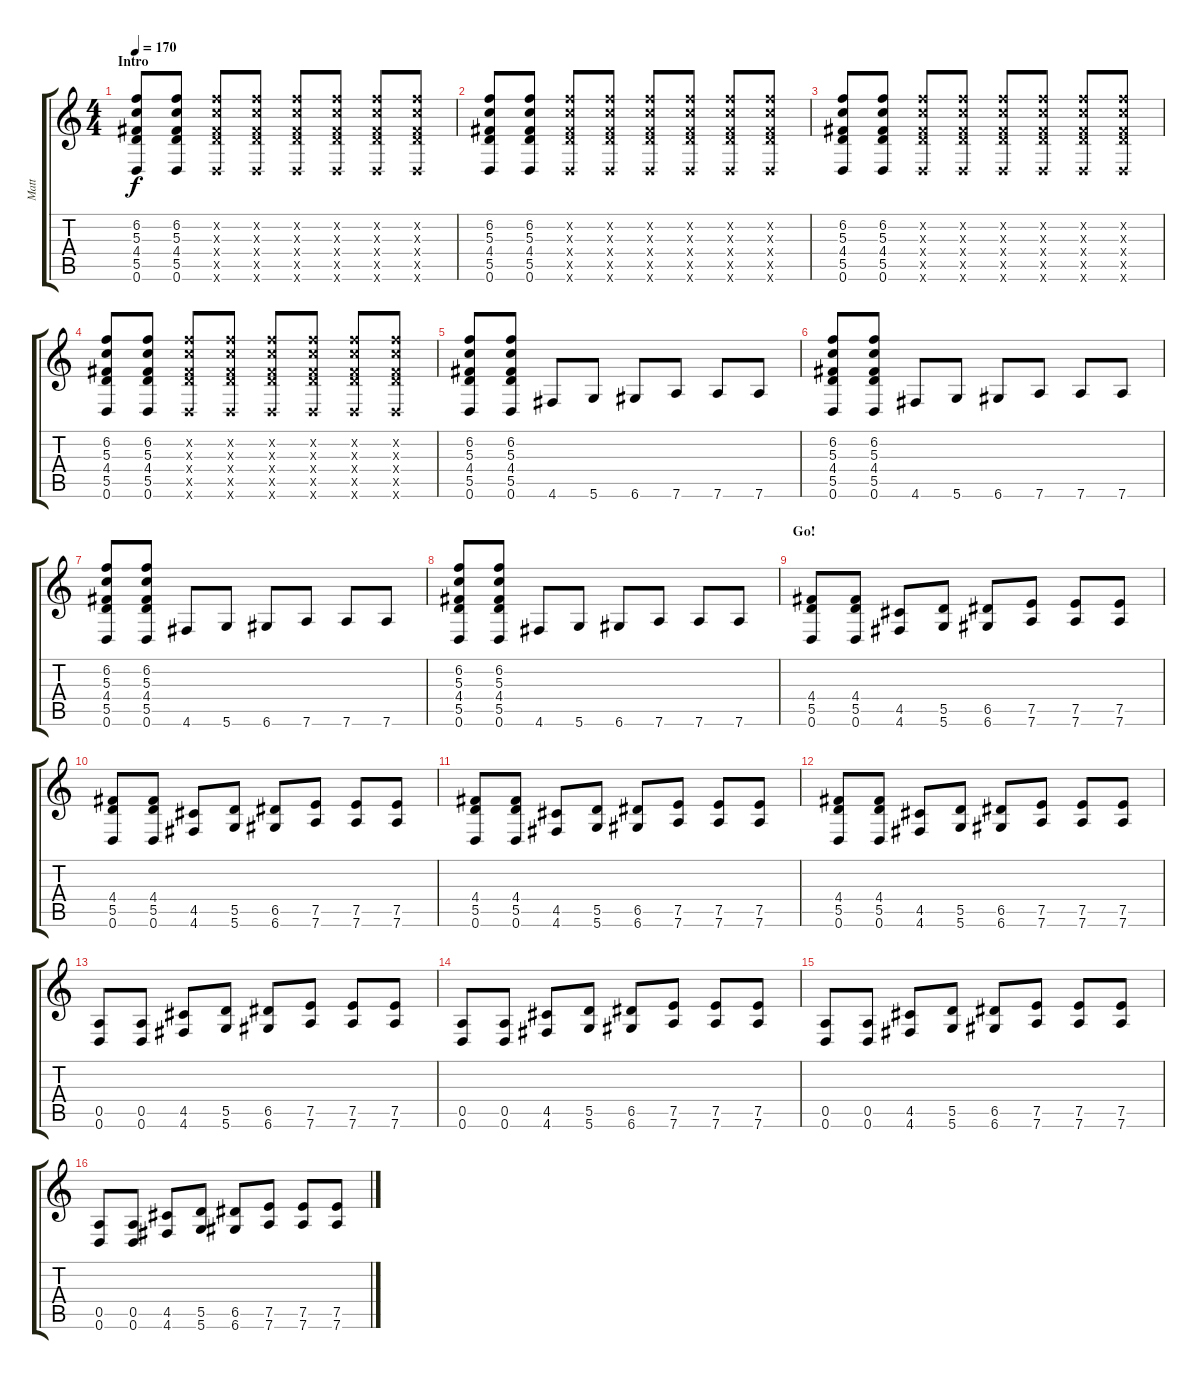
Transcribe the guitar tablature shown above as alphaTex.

\track ("Matt" "Matt") {instrument overdrivenguitar}
\staff {score tabs}
\tuning (E4 B3 G3 D3 A2 D2) {hide}
\ts (4 4)
\section ("" "Intro")
\tempo 170
\clef g2
\ks c
(6.2 5.3 4.4 5.5 0.6).8{dy f instrument overdrivenguitar} (6.2 5.3 4.4 5.5 0.6).8 (6.2{x} 5.3{x} 4.4{x} 5.5{x} 0.6{x}).8 (6.2{x} 5.3{x} 4.4{x} 5.5{x} 0.6{x}).8 (6.2{x} 5.3{x} 4.4{x} 5.5{x} 0.6{x}).8 (6.2{x} 5.3{x} 4.4{x} 5.5{x} 0.6{x}).8 (6.2{x} 5.3{x} 4.4{x} 5.5{x} 0.6{x}).8 (6.2{x} 5.3{x} 4.4{x} 5.5{x} 0.6{x}).8 |
(6.2 5.3 4.4 5.5 0.6).8 (6.2 5.3 4.4 5.5 0.6).8 (6.2{x} 5.3{x} 4.4{x} 5.5{x} 0.6{x}).8 (6.2{x} 5.3{x} 4.4{x} 5.5{x} 0.6{x}).8 (6.2{x} 5.3{x} 4.4{x} 5.5{x} 0.6{x}).8 (6.2{x} 5.3{x} 4.4{x} 5.5{x} 0.6{x}).8 (6.2{x} 5.3{x} 4.4{x} 5.5{x} 0.6{x}).8 (6.2{x} 5.3{x} 4.4{x} 5.5{x} 0.6{x}).8 |
(6.2 5.3 4.4 5.5 0.6).8 (6.2 5.3 4.4 5.5 0.6).8 (6.2{x} 5.3{x} 4.4{x} 5.5{x} 0.6{x}).8 (6.2{x} 5.3{x} 4.4{x} 5.5{x} 0.6{x}).8 (6.2{x} 5.3{x} 4.4{x} 5.5{x} 0.6{x}).8 (6.2{x} 5.3{x} 4.4{x} 5.5{x} 0.6{x}).8 (6.2{x} 5.3{x} 4.4{x} 5.5{x} 0.6{x}).8 (6.2{x} 5.3{x} 4.4{x} 5.5{x} 0.6{x}).8 |
(6.2 5.3 4.4 5.5 0.6).8 (6.2 5.3 4.4 5.5 0.6).8 (6.2{x} 5.3{x} 4.4{x} 5.5{x} 0.6{x}).8 (6.2{x} 5.3{x} 4.4{x} 5.5{x} 0.6{x}).8 (6.2{x} 5.3{x} 4.4{x} 5.5{x} 0.6{x}).8 (6.2{x} 5.3{x} 4.4{x} 5.5{x} 0.6{x}).8 (6.2{x} 5.3{x} 4.4{x} 5.5{x} 0.6{x}).8 (6.2{x} 5.3{x} 4.4{x} 5.5{x} 0.6{x}).8 |
(6.2 5.3 4.4 5.5 0.6).8 (6.2 5.3 4.4 5.5 0.6).8 4.6.8 5.6.8 6.6.8 7.6.8 7.6.8 7.6.8 |
(6.2 5.3 4.4 5.5 0.6).8 (6.2 5.3 4.4 5.5 0.6).8 4.6.8 5.6.8 6.6.8 7.6.8 7.6.8 7.6.8 |
(6.2 5.3 4.4 5.5 0.6).8 (6.2 5.3 4.4 5.5 0.6).8 4.6.8 5.6.8 6.6.8 7.6.8 7.6.8 7.6.8 |
(6.2 5.3 4.4 5.5 0.6).8 (6.2 5.3 4.4 5.5 0.6).8 4.6.8 5.6.8 6.6.8 7.6.8 7.6.8 7.6.8 |
\section ("" "Go!")
(4.4 5.5 0.6).8 (4.4 5.5 0.6).8 (4.5 4.6).8 (5.5 5.6).8 (6.5 6.6).8 (7.5 7.6).8 (7.5 7.6).8 (7.5 7.6).8 |
(4.4 5.5 0.6).8 (4.4 5.5 0.6).8 (4.5 4.6).8 (5.5 5.6).8 (6.5 6.6).8 (7.5 7.6).8 (7.5 7.6).8 (7.5 7.6).8 |
(4.4 5.5 0.6).8 (4.4 5.5 0.6).8 (4.5 4.6).8 (5.5 5.6).8 (6.5 6.6).8 (7.5 7.6).8 (7.5 7.6).8 (7.5 7.6).8 |
(4.4 5.5 0.6).8 (4.4 5.5 0.6).8 (4.5 4.6).8 (5.5 5.6).8 (6.5 6.6).8 (7.5 7.6).8 (7.5 7.6).8 (7.5 7.6).8 |
(0.5 0.6).8 (0.5 0.6).8 (4.5 4.6).8 (5.5 5.6).8 (6.5 6.6).8 (7.5 7.6).8 (7.5 7.6).8 (7.5 7.6).8 |
(0.5 0.6).8 (0.5 0.6).8 (4.5 4.6).8 (5.5 5.6).8 (6.5 6.6).8 (7.5 7.6).8 (7.5 7.6).8 (7.5 7.6).8 |
(0.5 0.6).8 (0.5 0.6).8 (4.5 4.6).8 (5.5 5.6).8 (6.5 6.6).8 (7.5 7.6).8 (7.5 7.6).8 (7.5 7.6).8 |
(0.5 0.6).8 (0.5 0.6).8 (4.5 4.6).8 (5.5 5.6).8 (6.5 6.6).8 (7.5 7.6).8 (7.5 7.6).8 (7.5 7.6).8
